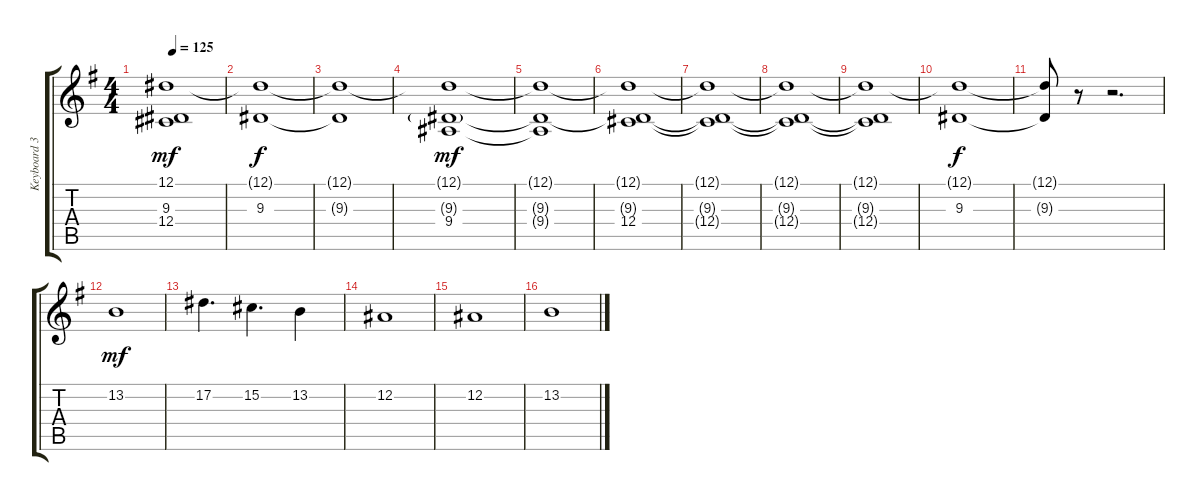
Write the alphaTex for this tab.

\track ("Keyboard 3" "Keyboard 3") {instrument fx5brightness}
\staff {score tabs}
\tuning (Eb4 Bb3 Gb3 Db3 Ab2 Eb2) {hide}
\ts (4 4)
\tempo 125
\clef g2
\ks eminor
(12.1{t} 9.3{t} 12.4{t}).1{dy mf} |
(12.1{t} 9.3).1{dy f} |
(12.1{t} 9.3{t}).1 |
(12.1{t} 9.3{g} 9.4).1{dy mf} |
(12.1{t} 9.3{t} 9.4{t}).1 |
(12.1{t} 9.3{t} 12.4).1 |
(12.1{t} 9.3{t} 12.4{t}).1 |
(12.1{t} 9.3{t} 12.4{t}).1 |
(12.1{t} 9.3{t} 12.4{t}).1 |
(12.1{t} 9.3).1{dy f} |
(12.1{t} 9.3{t}).8 r.8 r.2{d} |
13.2.1{dy mf volume 12 instrument fx5brightness} |
17.2.4{d} 15.2.4{d} 13.2.4 |
12.2.1 |
12.2.1 |
13.2.1
